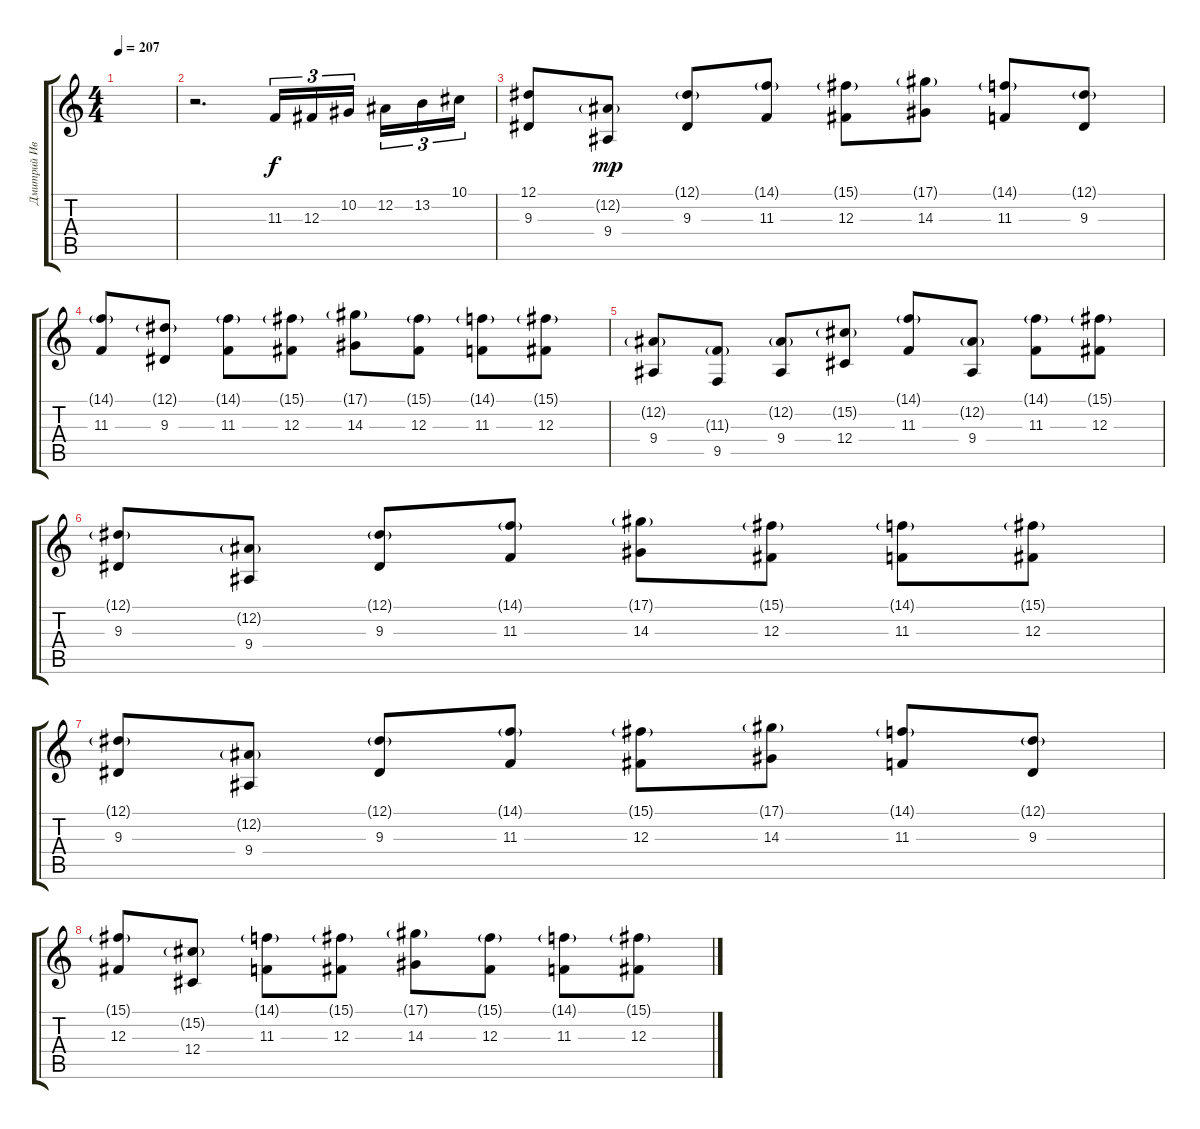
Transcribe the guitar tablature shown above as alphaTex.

\track ("Дмитрий Иванов" "Дмитрий Ив") {instrument harpsichord}
\staff {score tabs}
\tuning (Eb4 Bb3 Gb3 Db3 Ab2 Eb2) {hide}
\ts (4 4)
\tempo 207
\clef g2
\ks c
|
r.2{d volume 10 instrument vibraphone} 11.3.16{tu (3 2) dy f} 12.3.16{tu (3 2)} 10.2.16{tu (3 2) beam splitsecondary} 12.2.16{tu (3 2)} 13.2.16{tu (3 2)} 10.1.16{tu (3 2)} |
(12.1 9.3).8{volume 14 instrument harpsichord} (12.2{g} 9.4).8{dy mp} (12.1{g} 9.3).8 (14.1{g} 11.3).8 (15.1{g} 12.3).8 (17.1{g} 14.3).8 (14.1{g} 11.3).8 (12.1{g} 9.3).8 |
(14.1{g} 11.3).8 (12.1{g} 9.3).8 (14.1{g} 11.3).8 (15.1{g} 12.3).8 (17.1{g} 14.3).8 (15.1{g} 12.3).8 (14.1{g} 11.3).8 (15.1{g} 12.3).8 |
(12.2{g} 9.4).8 (11.3{g} 9.5).8 (12.2{g} 9.4).8 (15.2{g} 12.4).8 (14.1{g} 11.3).8 (12.2{g} 9.4).8 (14.1{g} 11.3).8 (15.1{g} 12.3).8 |
(12.1{g} 9.3).8 (12.2{g} 9.4).8 (12.1{g} 9.3).8 (14.1{g} 11.3).8 (17.1{g} 14.3).8 (15.1{g} 12.3).8 (14.1{g} 11.3).8 (15.1{g} 12.3).8 |
(12.1{g} 9.3).8 (12.2{g} 9.4).8 (12.1{g} 9.3).8 (14.1{g} 11.3).8 (15.1{g} 12.3).8 (17.1{g} 14.3).8 (14.1{g} 11.3).8 (12.1{g} 9.3).8 |
(15.1{g} 12.3).8 (15.2{g} 12.4).8 (14.1{g} 11.3).8 (15.1{g} 12.3).8 (17.1{g} 14.3).8 (15.1{g} 12.3).8 (14.1{g} 11.3).8 (15.1{g} 12.3).8
